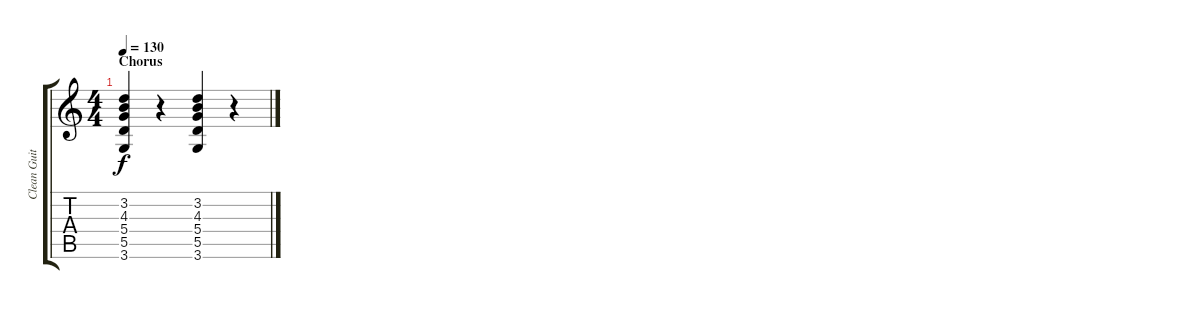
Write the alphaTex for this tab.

\track ("Clean Guitar" "Clean Guit") {instrument electricguitarclean}
\staff {score tabs}
\tuning (E4 B3 G3 D3 A2 E2) {hide}
\ts (4 4)
\section ("" "Chorus")
\tempo 130
\clef g2
\ks c
(3.2 4.3 5.4 5.5 3.6).4{dy f} r.4 (3.2 4.3 5.4 5.5 3.6).4 r.4
